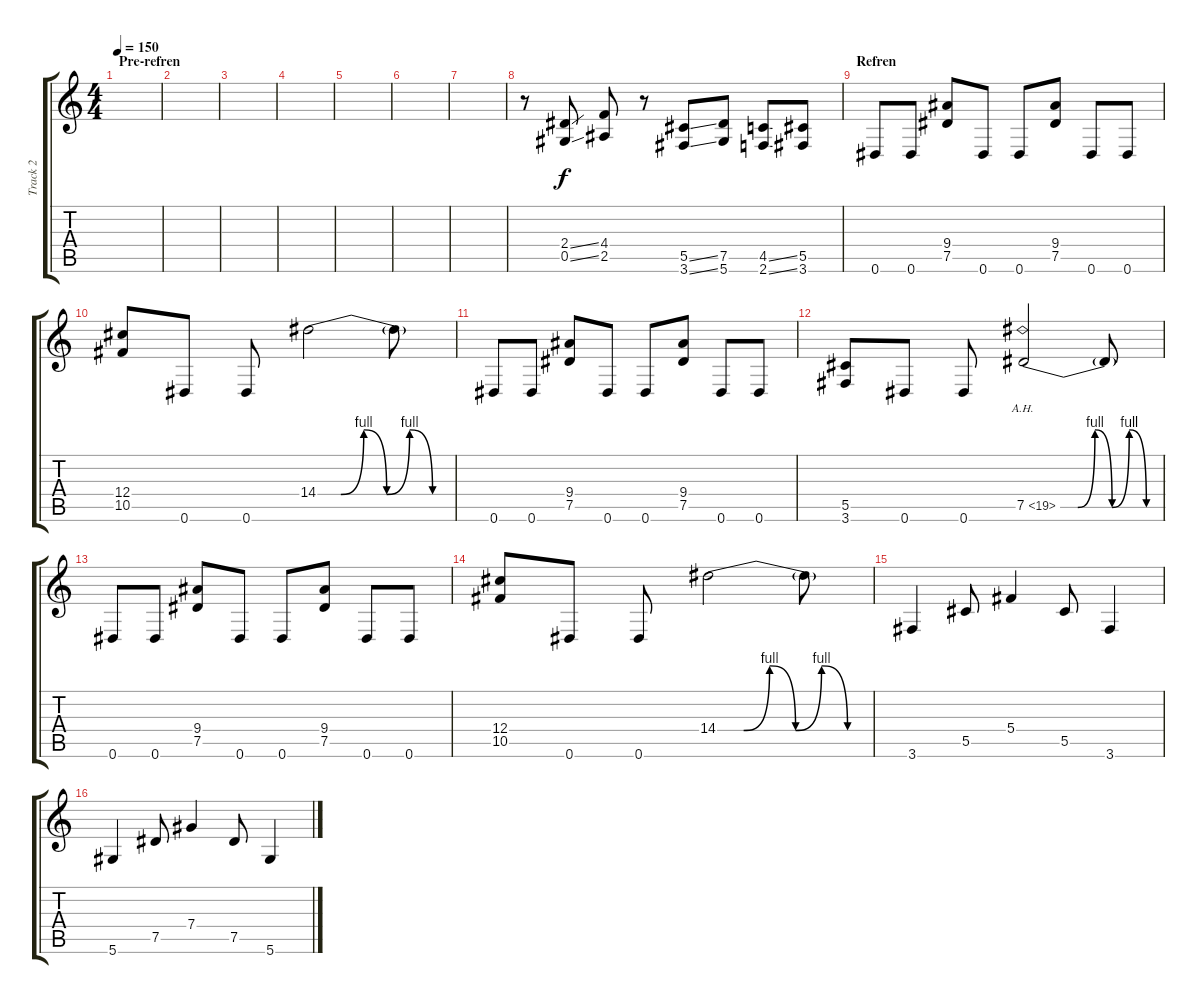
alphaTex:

\track ("Track 2" "Track 2") {instrument distortionguitar}
\staff {score tabs}
\tuning (Eb4 Bb3 Gb3 Db3 Ab2 Eb2) {hide}
\ts (4 4)
\section ("" "Pre-refren")
\tempo 150
\clef g2
\ks c
|
|
|
|
|
|
|
r.8 (2.4{ss} 0.5{ss}).8 (4.4 2.5).8 r.8 (5.5{ss} 3.6{ss}).8 (7.5 5.6).8 (4.5{ss} 2.6{ss}).8 (5.5 3.6).8 |
\section ("" "Refren")
0.6.8 0.6.8 (9.4 7.5).8 0.6.8 0.6.8 (9.4 7.5).8 0.6.8 0.6.8 |
(12.4 10.5).8 0.6.8 0.6.8 14.4{be (custom 0 0 10 0 20 4 30 0 40 4 50 0 60 0)}.2 14.4{t}.8 |
0.6.8 0.6.8 (9.4 7.5).8 0.6.8 0.6.8 (9.4 7.5).8 0.6.8 0.6.8 |
(5.5 3.6).8 0.6.8 0.6.8 7.5{be (custom 0 0 10 0 20 4 30 0 40 4 50 0 60 0) ah 12}.2 7.5{t}.8 |
0.6.8 0.6.8 (9.4 7.5).8 0.6.8 0.6.8 (9.4 7.5).8 0.6.8 0.6.8 |
(12.4 10.5).8 0.6.8 0.6.8 14.4{be (custom 0 0 10 0 20 4 30 0 40 4 50 0 60 0)}.2 14.4{t}.8 |
3.6.4 5.5.8 5.4.4 5.5.8 3.6.4 |
5.6.4 7.5.8 7.4.4 7.5.8 5.6.4
